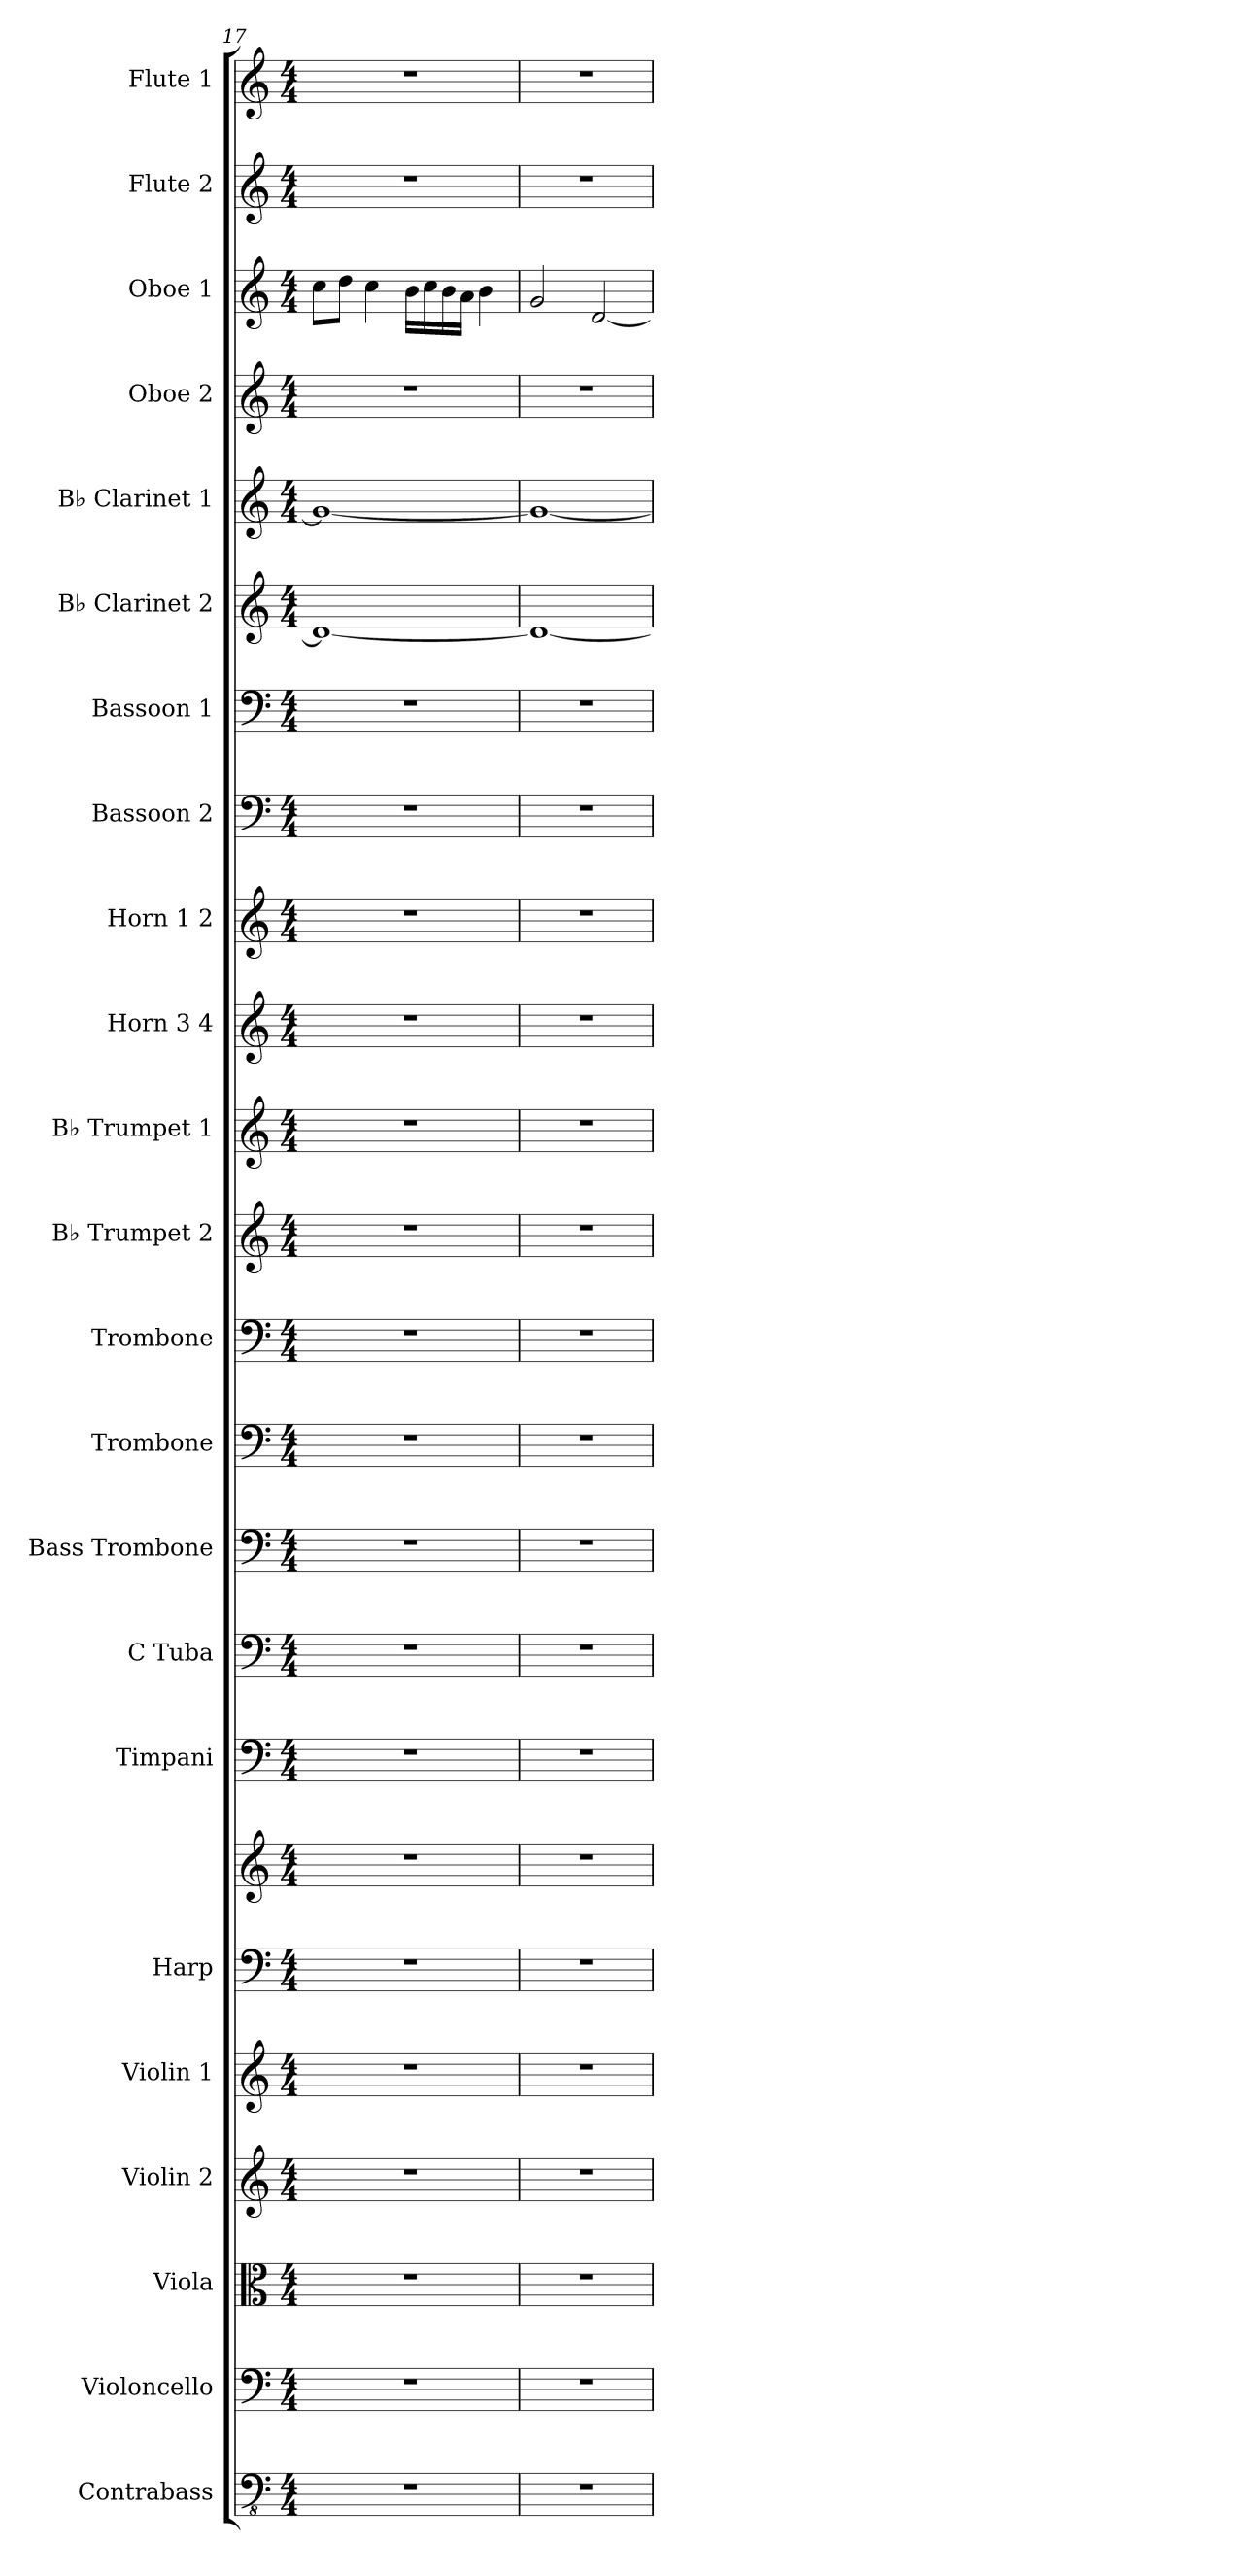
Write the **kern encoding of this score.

**kern	**kern	**kern	**kern	**kern	**kern	**kern	**kern	**kern	**kern	**kern	**kern	**kern	**kern	**kern	**kern	**kern	**kern	**kern	**kern	**kern	**kern	**kern	**kern
*part23	*part22	*part21	*part20	*part19	*part18	*part18	*part17	*part16	*part15	*part14	*part13	*part12	*part11	*part10	*part9	*part8	*part7	*part6	*part5	*part4	*part3	*part2	*part1
*staff24	*staff23	*staff22	*staff21	*staff20	*staff19	*staff18	*staff17	*staff16	*staff15	*staff14	*staff13	*staff12	*staff11	*staff10	*staff9	*staff8	*staff7	*staff6	*staff5	*staff4	*staff3	*staff2	*staff1
*I"Contrabass	*I"Violoncello	*I"Viola	*I"Violin 2	*I"Violin 1	*I"Harp	*	*I"Timpani	*I"C Tuba	*I"Bass Trombone	*I"Trombone	*I"Trombone	*I"B♭ Trumpet 2	*I"B♭ Trumpet 1	*I"Horn 3 4	*I"Horn 1 2	*I"Bassoon 2	*I"Bassoon 1	*I"B♭ Clarinet 2	*I"B♭ Clarinet 1	*I"Oboe 2	*I"Oboe 1	*I"Flute 2	*I"Flute 1
*I'Cbs.	*I'Vlc.	*I'Vla.	*I'Vln. 2	*I'Vln. 1	*I'Hrp.	*	*I'Timp.	*I'C Tu.	*I'B. Trb.	*I'Trb.	*I'Trb.	*I'B♭ Tpt. 2	*I'B♭ Tpt. 1	*I'Hn. 3 4	*I'Hn. 1 2	*I'Bsn. 2	*I'Bsn. 1	*I'B♭ Cl. 2	*I'B♭ Cl. 1	*I'Ob. 2	*I'Ob. 1	*I'Fl. 2	*I'Fl. 1
*clefFv4	*clefF4	*clefC3	*clefG2	*clefG2	*clefF4	*clefG2	*clefF4	*clefF4	*clefF4	*clefF4	*clefF4	*clefG2	*clefG2	*clefG2	*clefG2	*clefF4	*clefF4	*clefG2	*clefG2	*clefG2	*clefG2	*clefG2	*clefG2
*	*	*	*	*	*	*	*	*	*	*	*	*ITrd1c2	*ITrd1c2	*ITrd4c7	*ITrd4c7	*	*	*ITrd1c2	*ITrd1c2	*	*	*	*
*k[]	*k[]	*k[]	*k[]	*k[]	*k[]	*k[]	*k[]	*k[]	*k[]	*k[]	*k[]	*k[b-e-]	*k[b-e-]	*k[b-]	*k[b-]	*k[]	*k[]	*k[b-e-]	*k[b-e-]	*k[]	*k[]	*k[]	*k[]
*C:	*C:	*C:	*C:	*C:	*C:	*C:	*C:	*C:	*C:	*C:	*C:	*B-:	*B-:	*F:	*F:	*C:	*C:	*B-:	*B-:	*C:	*C:	*C:	*C:
*M4/4	*M4/4	*M4/4	*M4/4	*M4/4	*M4/4	*M4/4	*M4/4	*M4/4	*M4/4	*M4/4	*M4/4	*M4/4	*M4/4	*M4/4	*M4/4	*M4/4	*M4/4	*M4/4	*M4/4	*M4/4	*M4/4	*M4/4	*M4/4
=17	=17	=17	=17	=17	=17	=17	=17	=17	=17	=17	=17	=17	=17	=17	=17	=17	=17	=17	=17	=17	=17	=17	=17
1r	1r	1r	1r	1r	1r	1r	1r	1r	1r	1r	1r	1r	1r	1r	1r	1r	1r	1c_	1f_	1r	8cc\L	1r	1r
.	.	.	.	.	.	.	.	.	.	.	.	.	.	.	.	.	.	.	.	.	8dd\J	.	.
.	.	.	.	.	.	.	.	.	.	.	.	.	.	.	.	.	.	.	.	.	4cc\	.	.
.	.	.	.	.	.	.	.	.	.	.	.	.	.	.	.	.	.	.	.	.	16b\LL	.	.
.	.	.	.	.	.	.	.	.	.	.	.	.	.	.	.	.	.	.	.	.	16cc\	.	.
.	.	.	.	.	.	.	.	.	.	.	.	.	.	.	.	.	.	.	.	.	16b\	.	.
.	.	.	.	.	.	.	.	.	.	.	.	.	.	.	.	.	.	.	.	.	16a\JJ	.	.
.	.	.	.	.	.	.	.	.	.	.	.	.	.	.	.	.	.	.	.	.	4b\	.	.
=18	=18	=18	=18	=18	=18	=18	=18	=18	=18	=18	=18	=18	=18	=18	=18	=18	=18	=18	=18	=18	=18	=18	=18
1r	1r	1r	1r	1r	1r	1r	1r	1r	1r	1r	1r	1r	1r	1r	1r	1r	1r	1c_	1f_	1r	2g/	1r	1r
.	.	.	.	.	.	.	.	.	.	.	.	.	.	.	.	.	.	.	.	.	[2d/	.	.
=	=	=	=	=	=	=	=	=	=	=	=	=	=	=	=	=	=	=	=	=	=	=	=
*-	*-	*-	*-	*-	*-	*-	*-	*-	*-	*-	*-	*-	*-	*-	*-	*-	*-	*-	*-	*-	*-	*-	*-
